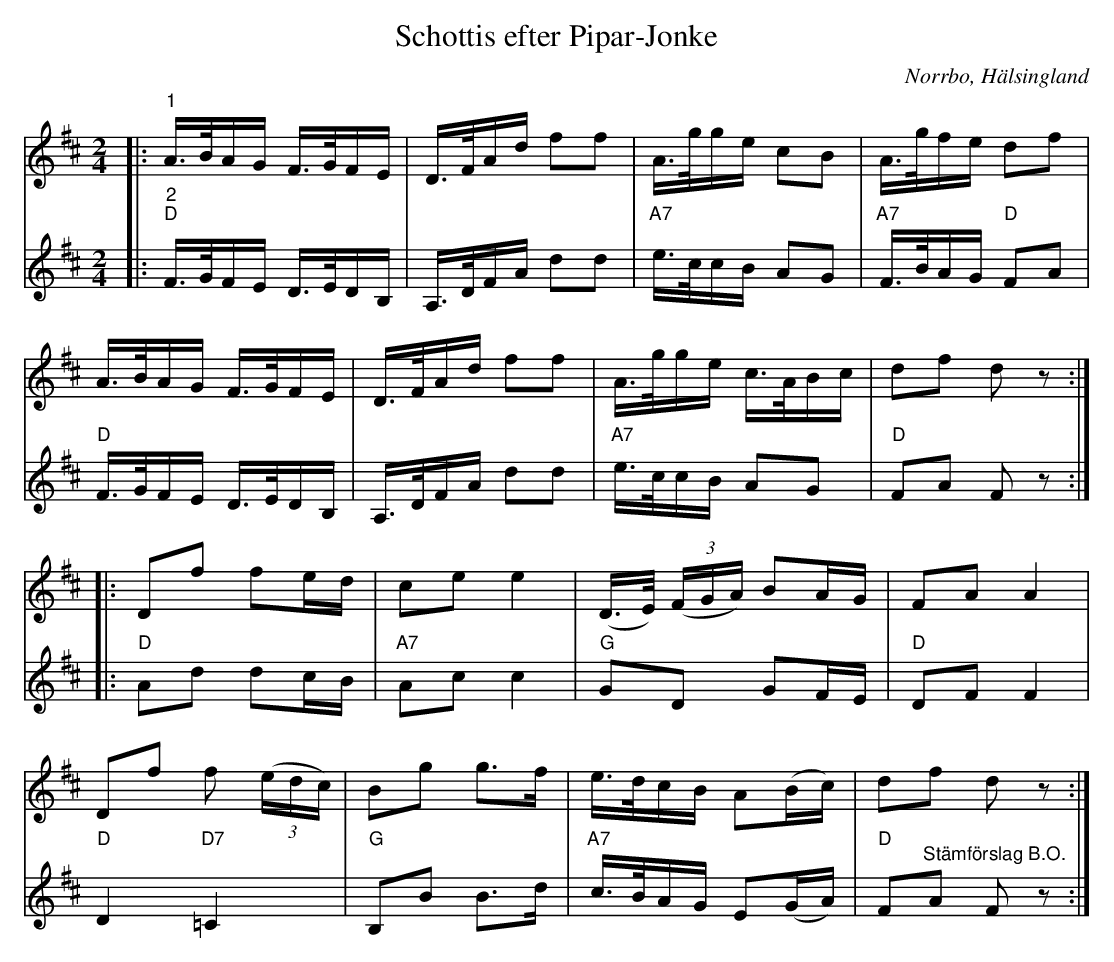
X:1
T:Schottis efter Pipar-Jonke
O:Norrbo, Hälsingland
L:1/16
M:2/4
K:D
V:1
|:"^1" A>BAG F>GFE | D>FAd f2f2 | A>gge c2B2 | A>gfe d2f2 |
A>BAG F>GFE | D>FAd f2f2 | A>gge c>ABc | d2f2 d2 z2 ::
D2f2 f2ed | c2e2 e4 | (D>E) (3(FGA) B2AG | F2A2 A4 |
D2f2 f2 (3(edc) | B2g2 g2>f2 | e>dcB A2(Bc) | d2f2 d2 z2 :|
V:2
|:"^2" "D" F>GFE D>EDB, | A,>DFA d2d2 |"A7" e>ccB A2G2 |"A7" F>BAG"D" F2A2 |
"D" F>GFE D>EDB, | A,>DFA d2d2 |"A7" e>ccB A2G2 |"D" F2A2 F2 z2 ::
"D" A2d2 d2cB |"A7" A2c2 c4 |"G" G2D2 G2FE | "D" D2F2 F4 |
"D" D4 "D7" =C4 |"G" B,2B2 B2>d2 |"A7" c>BAG E2(GA) | "D" F2"^Stämförslag B.O."A2 F2 z2 :|
